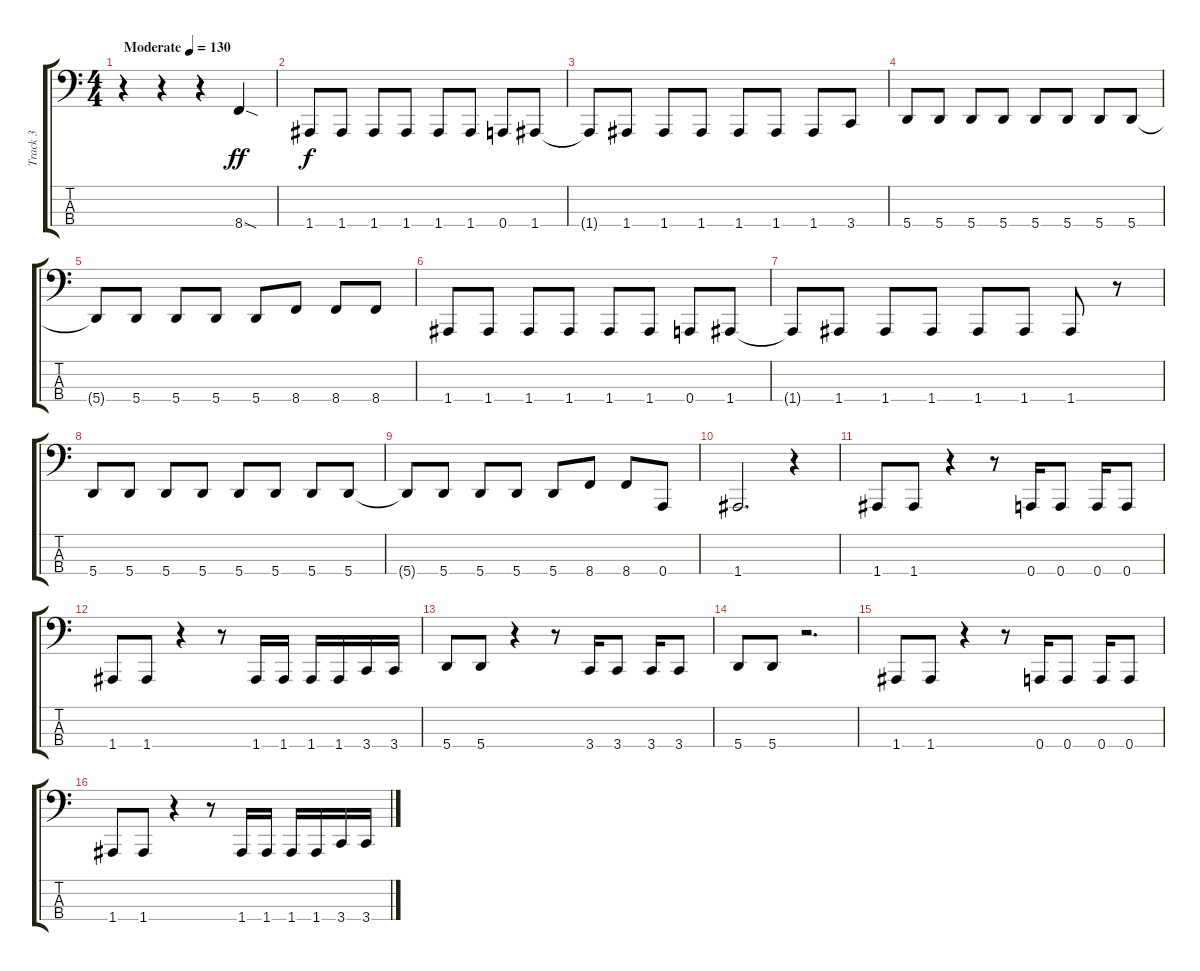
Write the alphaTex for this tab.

\track ("Track 3" "Track 3") {instrument electricbasspick}
\staff {score tabs}
\tuning (D2 A1 E1 A0) {hide}
\ts (4 4)
\tempo (130 "Moderate")
\clef f4
\ks c
r.4{dy ff instrument electricbasspick} r.4 r.4 8.4{sod}.4 |
1.4.8{dy f} 1.4.8 1.4.8 1.4.8 1.4.8 1.4.8 0.4.8 1.4.8 |
1.4{t}.8 1.4.8 1.4.8 1.4.8 1.4.8 1.4.8 1.4.8 3.4.8 |
5.4.8 5.4.8 5.4.8 5.4.8 5.4.8 5.4.8 5.4.8 5.4.8 |
5.4{t}.8 5.4.8 5.4.8 5.4.8 5.4.8 8.4.8 8.4.8 8.4.8 |
1.4.8 1.4.8 1.4.8 1.4.8 1.4.8 1.4.8 0.4.8 1.4.8 |
1.4{t}.8 1.4.8 1.4.8 1.4.8 1.4.8 1.4.8 1.4.8 r.8 |
5.4.8 5.4.8 5.4.8 5.4.8 5.4.8 5.4.8 5.4.8 5.4.8 |
5.4{t}.8 5.4.8 5.4.8 5.4.8 5.4.8 8.4.8 8.4.8 0.4.8 |
1.4.2{d} r.4 |
1.4.8 1.4.8 r.4 r.8 0.4.16 0.4.8 0.4.16 0.4.8 |
1.4.8 1.4.8 r.4 r.8 1.4.16 1.4.16 1.4.16 1.4.16 3.4.16 3.4.16 |
5.4.8 5.4.8 r.4 r.8 3.4.16 3.4.8 3.4.16 3.4.8 |
5.4.8 5.4.8 r.2{d} |
1.4.8 1.4.8 r.4 r.8 0.4.16 0.4.8 0.4.16 0.4.8 |
1.4.8 1.4.8 r.4 r.8 1.4.16 1.4.16 1.4.16 1.4.16 3.4.16 3.4.16
